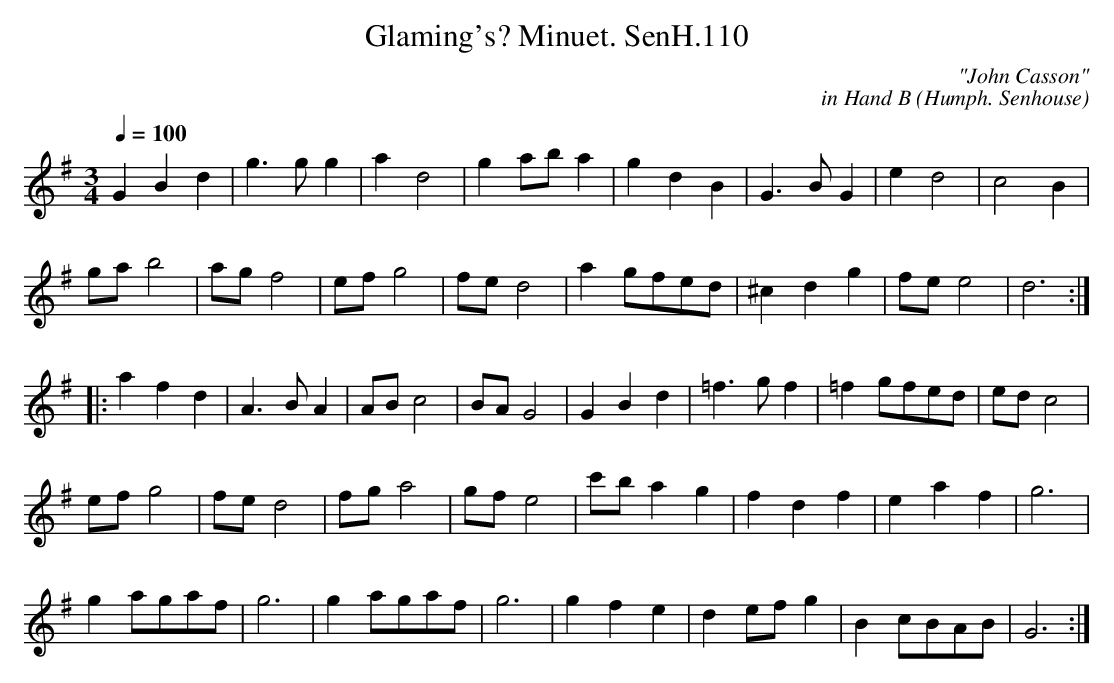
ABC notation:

X:1
T:Glaming's? Minuet. SenH.110
C:"John Casson"
C:in Hand B (Humph. Senhouse)
Q:1/4=100
M:3/4
L:1/4
K:G
GBd | g>gg | ad2 | ga/b/a | gdB | G>BG | ed2 | c2B |
g/a/b2 | a/g/f2 | e/f/g2 | f/e/d2 | ag/f/e/d/ | ^cdg | f/e/e2 | d3 :|
|: afd | A>BA | A/B/c2 | B/A/G2 | GBd | =f>gf | =fg/f/e/d/ | e/d/c2 |
e/f/g2 | f/e/d2 | f/g/a2 | g/f/e2 | c'/b/ag | fdf | eaf | g3 |
g a/g/a/f/ | g3 | ga/g/a/f/ | g3 | gfe | de/f/g | Bc/B/A/B/ | G3 :|
